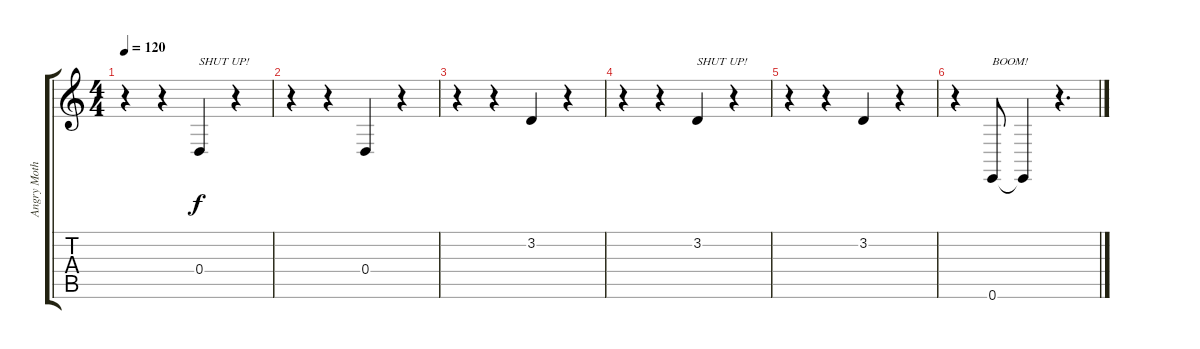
\track ("Angry Mother" "Angry Moth") {instrument lead6voice}
\staff {score tabs}
\tuning (E4 B3 G3 D3 A2 E2) {hide}
\ts (4 4)
\tempo 120
\clef g2
\ks c
r.4{dy f instrument lead6voice} r.4 0.4.4{txt "SHUT UP!"} r.4 |
r.4 r.4 0.4.4 r.4 |
r.4 r.4 3.2.4 r.4 |
r.4 r.4 3.2.4{txt "SHUT UP!"} r.4 |
r.4 r.4 3.2.4 r.4 |
r.4{instrument gunshot} 0.6.8{txt "BOOM!"} 0.6{t}.4 r.4{d}
